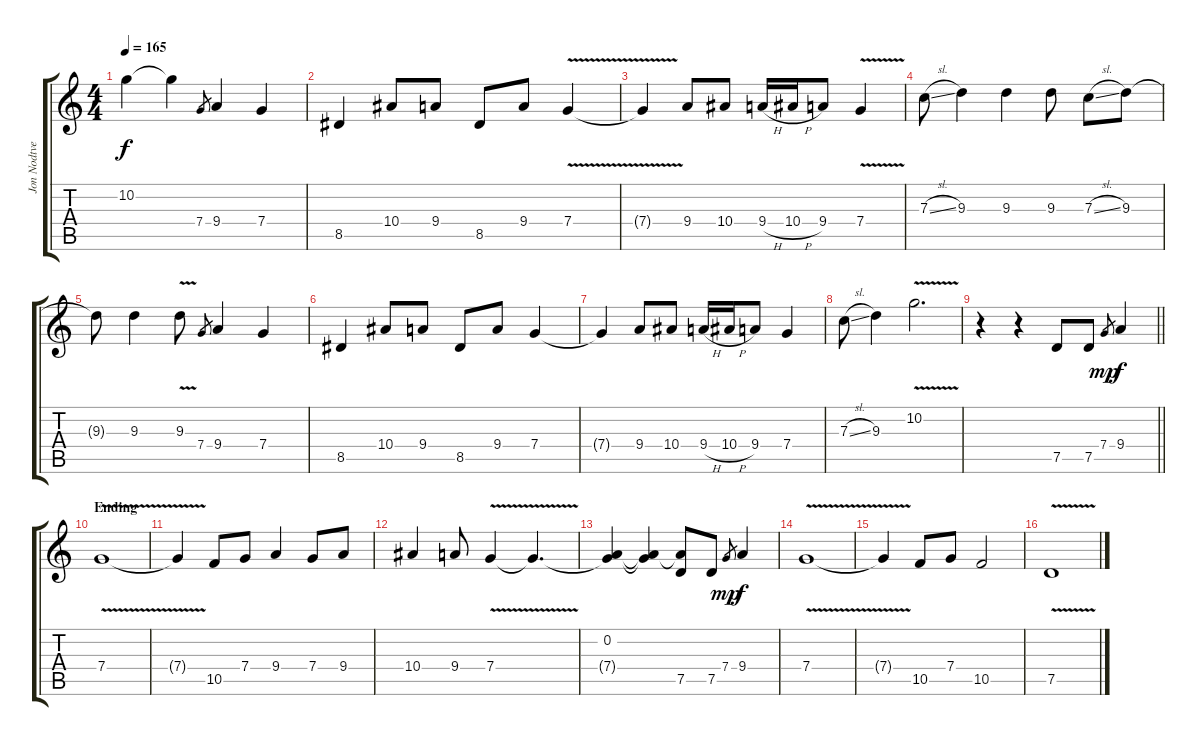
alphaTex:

\track ("Jon Nodtveidt " "Jon Nodtve") {instrument distortionguitar}
\staff {score tabs}
\tuning (D4 A3 F3 C3 G2 D2) {hide}
\ts (4 4)
\tempo 165
\clef g2
\ks c
10.2{t}.4{dy f} 10.2{t}.4 7.4.8{gr} 9.4.4 7.4.4 |
8.5.4 10.4.8 9.4.8 8.5.8 9.4.8 7.4{v}.4 |
7.4{t}.4 9.4.8 10.4.8 9.4{h}.16 10.4{h}.16 9.4.8 7.4{v}.4 |
7.3{sl}.8 9.3.4 9.3.4 9.3.8 7.3{sl}.8 9.3.8 |
9.3{t}.8 9.3.4 9.3{v}.8 7.4.8{gr} 9.4.4 7.4.4 |
8.5.4 10.4.8 9.4.8 8.5.8 9.4.8 7.4.4 |
7.4{t}.4 9.4.8 10.4.8 9.4{h}.16 10.4{h}.16 9.4.8 7.4.4 |
7.3{sl}.8 9.3.4 10.2{v}.2{d} |
\barLineRight lightlight
r.4 r.4 7.5.8 7.5.8 7.4.8{gr dy mp} 9.4.4{dy f} |
\section ("" "Ending")
7.4{v}.1 |
7.4{t}.4 10.5.8 7.4.8 9.4.4 7.4.8 9.4.8 |
10.4.4 9.4.8 7.4{v}.4 7.4{t}.4{d} |
(0.2 7.4{t}).4 (0.2{t} 7.4{t}).4 (0.2{t} 7.5).8 7.5.8 7.4.8{gr dy mp} 9.4.4{dy f} |
7.4{v}.1 |
7.4{t}.4 10.5.8 7.4.8 10.5.2 |
7.5{v}.1
